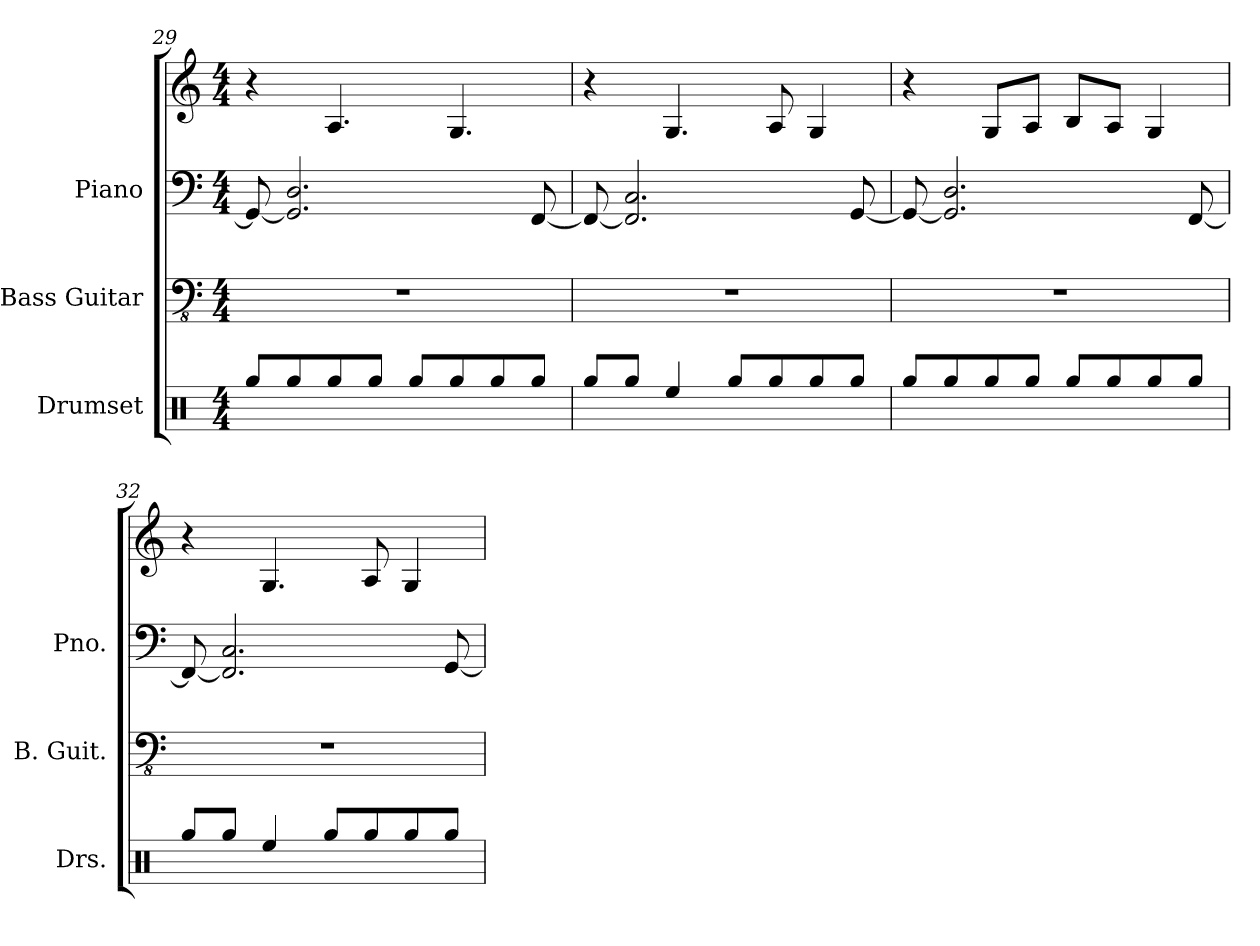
**kern	**kern	**kern	**kern
*part3	*part2	*part1	*part1
*staff4	*staff3	*staff2	*staff1
*I"Drumset	*I"Bass Guitar	*I"Piano	*
*I'Drs.	*I'B. Guit.	*I'Pno.	*
*clefX	*clefFv4	*clefF4	*clefG2
*k[]	*k[]	*k[]	*k[]
*M4/4	*M4/4	*M4/4	*M4/4
=29	=29	=29	=29
8Rgg/L	1r	8GG/_	4r
8Rgg/	.	2.GG/] 2.D/	.
8Rgg/	.	.	4.A/
8Rgg/J	.	.	.
8Rgg/L	.	.	.
8Rgg/	.	.	4.G/
8Rgg/	.	.	.
8Rgg/J	.	[8FF/	.
=30	=30	=30	=30
8Rgg/L	1r	8FF/_	4r
8Rgg/J	.	2.FF/] 2.C/	.
4Ree/	.	.	4.G/
8Rgg/L	.	.	.
8Rgg/	.	.	8A/
8Rgg/	.	.	4G/
8Rgg/J	.	[8GG/	.
!!LO:LB:g=z
=31	=31	=31	=31
8Rgg/L	1r	8GG/_	4r
8Rgg/	.	2.GG/] 2.D/	.
8Rgg/	.	.	8G/L
8Rgg/J	.	.	8A/J
8Rgg/L	.	.	8B/L
8Rgg/	.	.	8A/J
8Rgg/	.	.	4G/
8Rgg/J	.	[8FF/	.
=32	=32	=32	=32
8Rgg/L	1r	8FF/_	4r
8Rgg/J	.	2.FF/] 2.C/	.
4Ree/	.	.	4.G/
8Rgg/L	.	.	.
8Rgg/	.	.	8A/
8Rgg/	.	.	4G/
8Rgg/J	.	[8GG/	.
=	=	=	=
*-	*-	*-	*-
